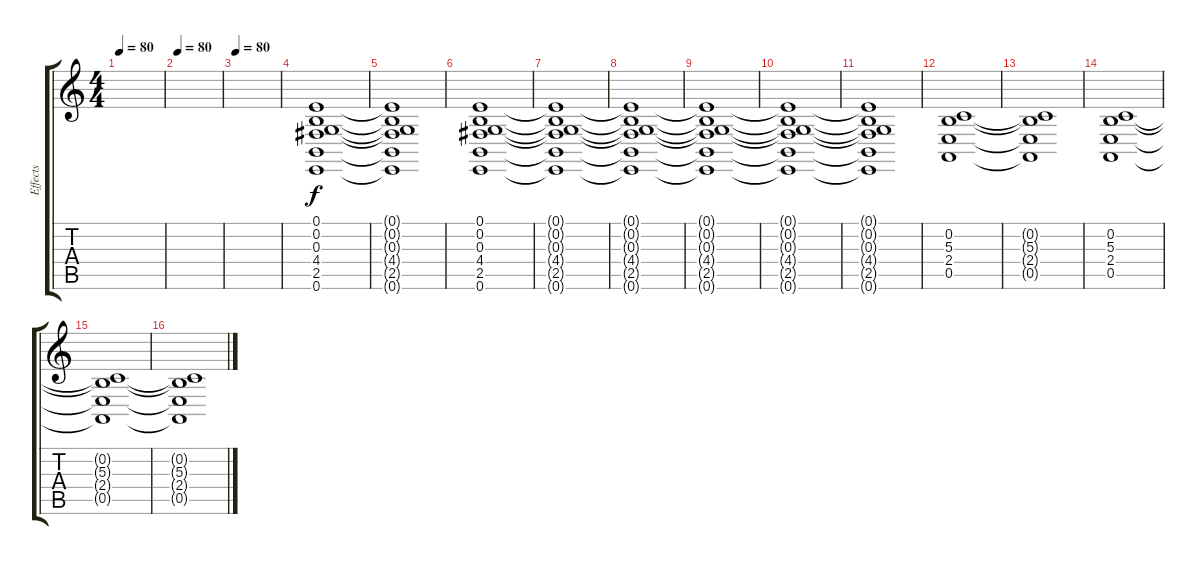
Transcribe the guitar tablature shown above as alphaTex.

\track ("Effects" "Effects") {instrument seashore}
\staff {score tabs}
\tuning (E4 B3 G3 D3 A2 E2) {hide}
\ts (4 4)
\tempo 80
\clef g2
\ks c
|
\tempo 80
|
\tempo 80
|
(0.1 0.2 0.3 4.4 2.5 0.6).1{instrument helicopter} |
(0.1{t} 0.2{t} 0.3{t} 4.4{t} 2.5{t} 0.6{t}).1 |
(0.1 0.2 0.3 4.4 2.5 0.6).1{instrument helicopter} |
(0.1{t} 0.2{t} 0.3{t} 4.4{t} 2.5{t} 0.6{t}).1 |
(0.1{t} 0.2{t} 0.3{t} 4.4{t} 2.5{t} 0.6{t}).1 |
(0.1{t} 0.2{t} 0.3{t} 4.4{t} 2.5{t} 0.6{t}).1 |
(0.1{t} 0.2{t} 0.3{t} 4.4{t} 2.5{t} 0.6{t}).1 |
(0.1{t} 0.2{t} 0.3{t} 4.4{t} 2.5{t} 0.6{t}).1 |
(0.2 5.3 2.4 0.5).1 |
(0.2{t} 5.3{t} 2.4{t} 0.5{t}).1 |
(0.2 5.3 2.4 0.5).1 |
(0.2{t} 5.3{t} 2.4{t} 0.5{t}).1 |
(0.2{t} 5.3{t} 2.4{t} 0.5{t}).1
